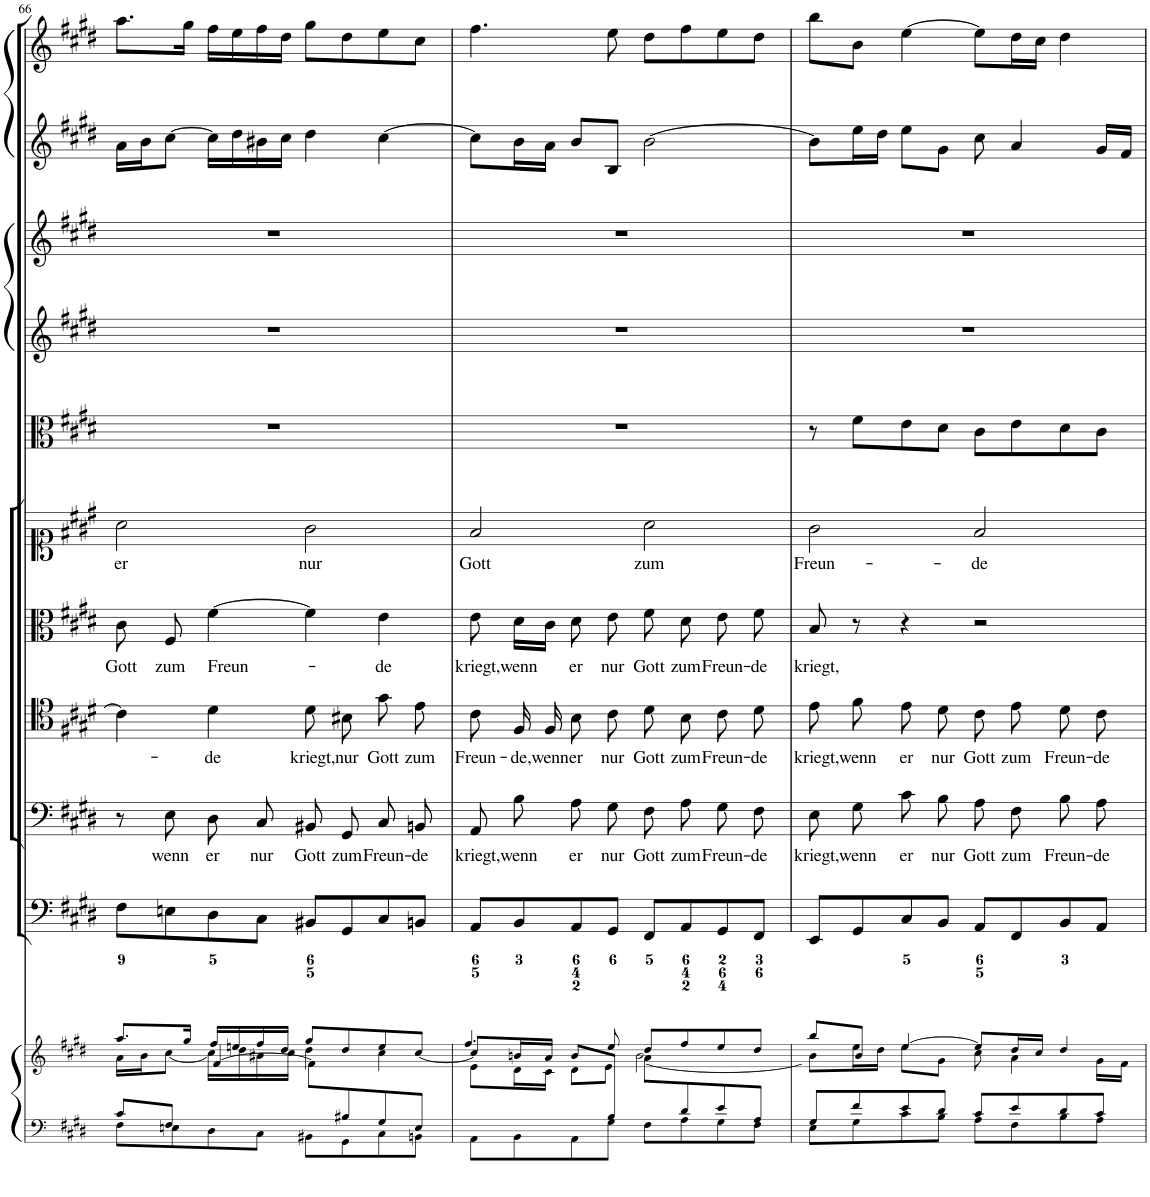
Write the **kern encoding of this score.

**kern	**kern	**kern	**kern	**text	**kern	**text	**kern	**text	**kern	**text	**kern	**kern	**kern	**kern	**kern
*part11	*part11	*part10	*part9	*part9	*part8	*part8	*part7	*part7	*part6	*part6	*part5	*part4	*part3	*part2	*part1
*staff12	*staff11	*staff10	*staff9	*staff9	*staff8	*staff8	*staff7	*staff7	*staff6	*staff6	*staff5	*staff4	*staff3	*staff2	*staff1
*I"Piano reduction	*	*I"Continuo	*I"Basso	*	*I"Tenore	*	*I"Alto	*	*I"Soprano	*	*I"Viola	*I"Violino II	*I"Violino I	*I"Oboe d'amore II	*I"Oboe d'amore I
*I'Pno	*	*	*	*	*	*	*	*	*	*	*I'Vla	*I'Vln	*I'Vln	*I'Ob	*I'Ob
!!LO:PB:g=z
*clefF4	*clefG2	*clefF4	*clefF4	*	*clefC4	*	*clefC3	*	*clefC1	*	*clefC3	*clefG2	*clefG2	*clefG2	*clefG2
*k[f#c#g#d#]	*k[f#c#g#d#]	*k[f#c#g#d#]	*k[f#c#g#d#]	*	*k[f#c#g#d#]	*	*k[f#c#g#d#]	*	*k[f#c#g#d#]	*	*k[f#c#g#d#]	*k[f#c#g#d#]	*k[f#c#g#d#]	*k[f#c#g#d#]	*k[f#c#g#d#]
*M4/4	*M4/4	*M4/4	*M4/4	*	*M4/4	*	*M4/4	*	*M4/4	*	*M4/4	*M4/4	*M4/4	*M4/4	*M4/4
*met(c)	*met(c)	*met(c)	*met(c)	*	*met(c)	*	*met(c)	*	*met(c)	*	*met(c)	*met(c)	*met(c)	*met(c)	*met(c)
=66	=66	=66	=66	=66	=66	=66	=66	=66	=66	=66	=66	=66	=66	=66	=66
*^	*^	*	*	*	*	*	*	*	*	*	*	*	*	*	*
*	*	*	*^	*	*	*	*	*	*	*	*	*	*	*	*	*	*
!	!	!	!	!	!	!	!	!	!	!	!LO:LY:b	!	!LO:LY:b	!	!	!	!	!
8c#/L	8F#\L	8.aa/L	16a\LL	4ryy	8F#\L	8r	.	4c#\]	.	8c#\	Gott	2a\	er	1r	1r	1r	16a\LL	8.aa\L
.	.	.	16b\J	.	.	.	.	.	.	.	.	.	.	.	.	.	16b\J	.
!	!	!	!	!	!	!	!LO:LY:b	!	!	!	!LO:LY:b	!	!	!	!	!	!	!
8F#/J	8En\	.	[8cc#\J	.	8En\	8E\	wenn	.	.	8F#/	zum	.	.	.	.	.	[8cc#\J	.
.	.	16gg#/Jk	.	.	.	.	.	.	.	.	.	.	.	.	.	.	.	16gg#\Jk
!	!	!	!	!	!	!	!LO:LY:b	!	!LO:LY:b	!	!LO:LY:b	!	!	!	!	!	!	!
4.ryy	8D#\	16ff#/LL	16cc#\LL]	[4f#/	8D#\	8D#/L	er	4d#\	-de	[4f#\	Freun-	.	.	.	.	.	16cc#\LL]	16ff#\LL
.	.	16een/	16dd#\	.	.	.	.	.	.	.	.	.	.	.	.	.	16dd#\	16ee\
!	!	!	!	!	!	!	!LO:LY:b	!	!	!	!	!	!	!	!	!	!	!
.	8C#\J	16ff#/	16b#X\	.	8C#\J	8C#/J	nur	.	.	.	.	.	.	.	.	.	16b#X\	16ff#\
.	.	16dd#/JJ	16cc#\JJ	.	.	.	.	.	.	.	.	.	.	.	.	.	16cc#\JJ	16dd#\JJ
!	!	!	!	!	!	!	!LO:LY:b	!	!LO:LY:b	!	!	!	!LO:LY:b	!	!	!	!	!
.	8BB#X\L	8gg#/L	4dd#\	8f#\L]	8BB#X/L	8BB#X/L	Gott	8d#\L	kriegt,	4f#\]	.	2g#\	nur	.	.	.	4dd#\	8gg#\L
!	!	!	!	!	!	!	!LO:LY:b	!	!LO:LY:b	!	!	!	!	!	!	!	!	!
8B#X/	8GG#\	8dd#/	.	4.ryy	8GG#/	8GG#/J	zum	8B#X\J	nur	.	.	.	.	.	.	.	.	8dd#\
!	!	!	!	!	!	!	!LO:LY:b	!	!LO:LY:b	!	!LO:LY:b	!	!	!	!	!	!	!
8G#/	8C#\	8ee/	4cc#\	.	8C#/	8C#/L	Freun-	8g#\L	Gott	4e\	-de	.	.	.	.	.	[4cc#\	8ee\
!	!	!	!	!	!	!	!LO:LY:b	!	!LO:LY:b	!	!	!	!	!	!	!	!	!
8E/J	8BBn\J	[<8cc#/J	.	.	8BBn/J	8BBn/J	-de	8e\J	zum	.	.	.	.	.	.	.	.	8cc#\J
=67	=67	=67	=67	=67	=67	=67	=67	=67	=67	=67	=67	=67	=67	=67	=67	=67	=67	=67
*	*^	*	*	*	*	*	*	*	*	*	*	*	*	*	*	*	*	*
!	!	!	!	!	!	!	!	!LO:LY:b	!	!LO:LY:b	!	!LO:LY:b	!	!LO:LY:b	!	!	!	!	!
8ryy	4.ryy	8AA\L	4.ff#/	8e\L	8cc#/L]	8AA/L	8AA\L	kriegt,	8c#\L	Freun-	8e\	kriegt,	2f#/	Gott	1r	1r	1r	8cc#\L]	4.ff#\
!	!	!	!	!	!	!	!	!LO:LY:b	!	!LO:LY:b	!	!LO:LY:b	!	!	!	!	!	!	!
.	.	8BB\	.	16d#\L	16bn/L	8BB/	8B\J	wenn	16F#\L	-de,	16d#\LL	wenn	.	.	.	.	.	16b\L	.
!	!	!	!	!	!	!	!	!	!	!LO:LY:b	!	!	!	!	!	!	!	!	!
.	.	.	.	16c#\JJ	16a/JJ	.	.	.	16F#\JJ	wenn	16c#\JJ	.	.	.	.	.	.	16a\JJ	.
!	!	!	!	!	!	!	!	!LO:LY:b	!	!LO:LY:b	!	!LO:LY:b	!	!	!	!	!	!	!
.	.	8AA\	.	8d#\L	8b/L	8AA/	8A\L	er	8B\L	er	8d#\	er	.	.	.	.	.	8b/L	.
!	!	!	!	!	!	!	!	!LO:LY:b	!	!LO:LY:b	!	!LO:LY:b	!	!	!	!	!	!	!
.	8B/J	8G#\J	8ee/	8e\J	8ryy	8GG#/J	8G#\J	nur	8c#\J	nur	8e\	nur	.	.	.	.	.	8B/J	8ee\
!	!	!	!	!	!	!	!	!LO:LY:b	!	!LO:LY:b	!	!LO:LY:b	!	!LO:LY:b	!	!	!	!	!
.	2ryy	8F#\L	8dd#/L	8a\L	[2b\	8FF#/L	8F#\L	Gott	8d#\L	Gott	8f#\	Gott	2a\	zum	.	.	.	[2b\	8dd#\L
!	!	!	!	!	!	!	!	!LO:LY:b	!	!LO:LY:b	!	!LO:LY:b	!	!	!	!	!	!	!
8d#/	.	8A\	8ff#/	4.ryy	.	8AA/	8A\J	zum	8B\J	zum	8d#\	zum	.	.	.	.	.	.	8ff#\
!	!	!	!	!	!	!	!	!LO:LY:b	!	!LO:LY:b	!	!LO:LY:b	!	!	!	!	!	!	!
8e/	.	8G#\	8ee/	.	.	8GG#/	8G#\L	Freun-	8c#\L	Freun-	8e\	Freun-	.	.	.	.	.	.	8ee\
!	!	!	!	!	!	!	!	!LO:LY:b	!	!LO:LY:b	!	!LO:LY:b	!	!	!	!	!	!	!
8A/J	.	8F#\J	8dd#/J	.	.	8FF#/J	8F#\J	-de	8d#\J	-de	8f#\	-de	.	.	.	.	.	.	8dd#\J
*	*	*	*	*v	*v	*	*	*	*	*	*	*	*	*	*	*	*	*	*
=68	=68	=68	=68	=68	=68	=68	=68	=68	=68	=68	=68	=68	=68	=68	=68	=68	=68	=68
!	!	!	!	!	!	!	!LO:LY:b	!	!LO:LY:b	!	!LO:LY:b	!	!LO:LY:b	!	!	!	!	!
*	*v	*v	*	*	*	*	*	*	*	*	*	*	*	*	*	*	*	*
8G#/L	8E\L	8bb/L	8b\L]	8EE/L	8E\L	kriegt,	8e\L	kriegt,	8B/	kriegt,	2g#\	Freun-	8r	1r	1r	8b\L]	8bb\L
!	!	!	!	!	!	!LO:LY:b	!	!LO:LY:b	!	!	!	!	!	!	!	!	!
8f#/	8G#\	8b/J	16ee\L	8GG#/	8G#\J	wenn	8f#\J	wenn	8r	.	.	.	8f#\L	.	.	16ee\L	8b\J
.	.	.	16dd#\JJ	.	.	.	.	.	.	.	.	.	.	.	.	16dd#\JJ	.
!	!	!	!	!	!	!LO:LY:b	!	!LO:LY:b	!	!	!	!	!	!	!	!	!
8e/	8c#\	[4ee/	8ee\L	8C#/	8c#\L	er	8e\L	er	4r	.	.	.	8e\	.	.	8ee\L	[4ee\
!	!	!	!	!	!	!LO:LY:b	!	!LO:LY:b	!	!	!	!	!	!	!	!	!
8d#/J	8B\J	.	8g#\J	8BB/J	8B\J	nur	8d#\J	nur	.	.	.	.	8d#\J	.	.	8g#\J	.
!	!	!	!	!	!	!LO:LY:b	!	!LO:LY:b	!	!	!	!LO:LY:b	!	!	!	!	!
8c#/L	8A\L	8ee/L]	8cc#\	8AA/L	8A\L	Gott	8c#\L	Gott	2r	.	2f#/	-de	8c#\L	.	.	8cc#\	8ee\L]
!	!	!	!	!	!	!LO:LY:b	!	!LO:LY:b	!	!	!	!	!	!	!	!	!
8e/	8F#\	16dd#/L	4a\	8FF#/	8F#\J	zum	8e\J	zum	.	.	.	.	8e\	.	.	4a/	16dd#\L
.	.	16cc#/JJ	.	.	.	.	.	.	.	.	.	.	.	.	.	.	16cc#\JJ
!	!	!	!	!	!	!LO:LY:b	!	!LO:LY:b	!	!	!	!	!	!	!	!	!
8d#/	8B\	4dd#/	.	8BB/	8B\L	Freun-	8d#\L	Freun-	.	.	.	.	8d#\	.	.	.	4dd#\
!	!	!	!	!	!	!LO:LY:b	!	!LO:LY:b	!	!	!	!	!	!	!	!	!
8c#/J	8A\J	.	16g#\LL	8AA/J	8A\J	-de	8c#\J	-de	.	.	.	.	8c#\J	.	.	16g#/LL	.
.	.	.	16f#\JJ	.	.	.	.	.	.	.	.	.	.	.	.	16f#/JJ	.
*v	*v	*	*	*	*	*	*	*	*	*	*	*	*	*	*	*	*
*	*v	*v	*	*	*	*	*	*	*	*	*	*	*	*	*	*
=	=	=	=	=	=	=	=	=	=	=	=	=	=	=	=
*-	*-	*-	*-	*-	*-	*-	*-	*-	*-	*-	*-	*-	*-	*-	*-
